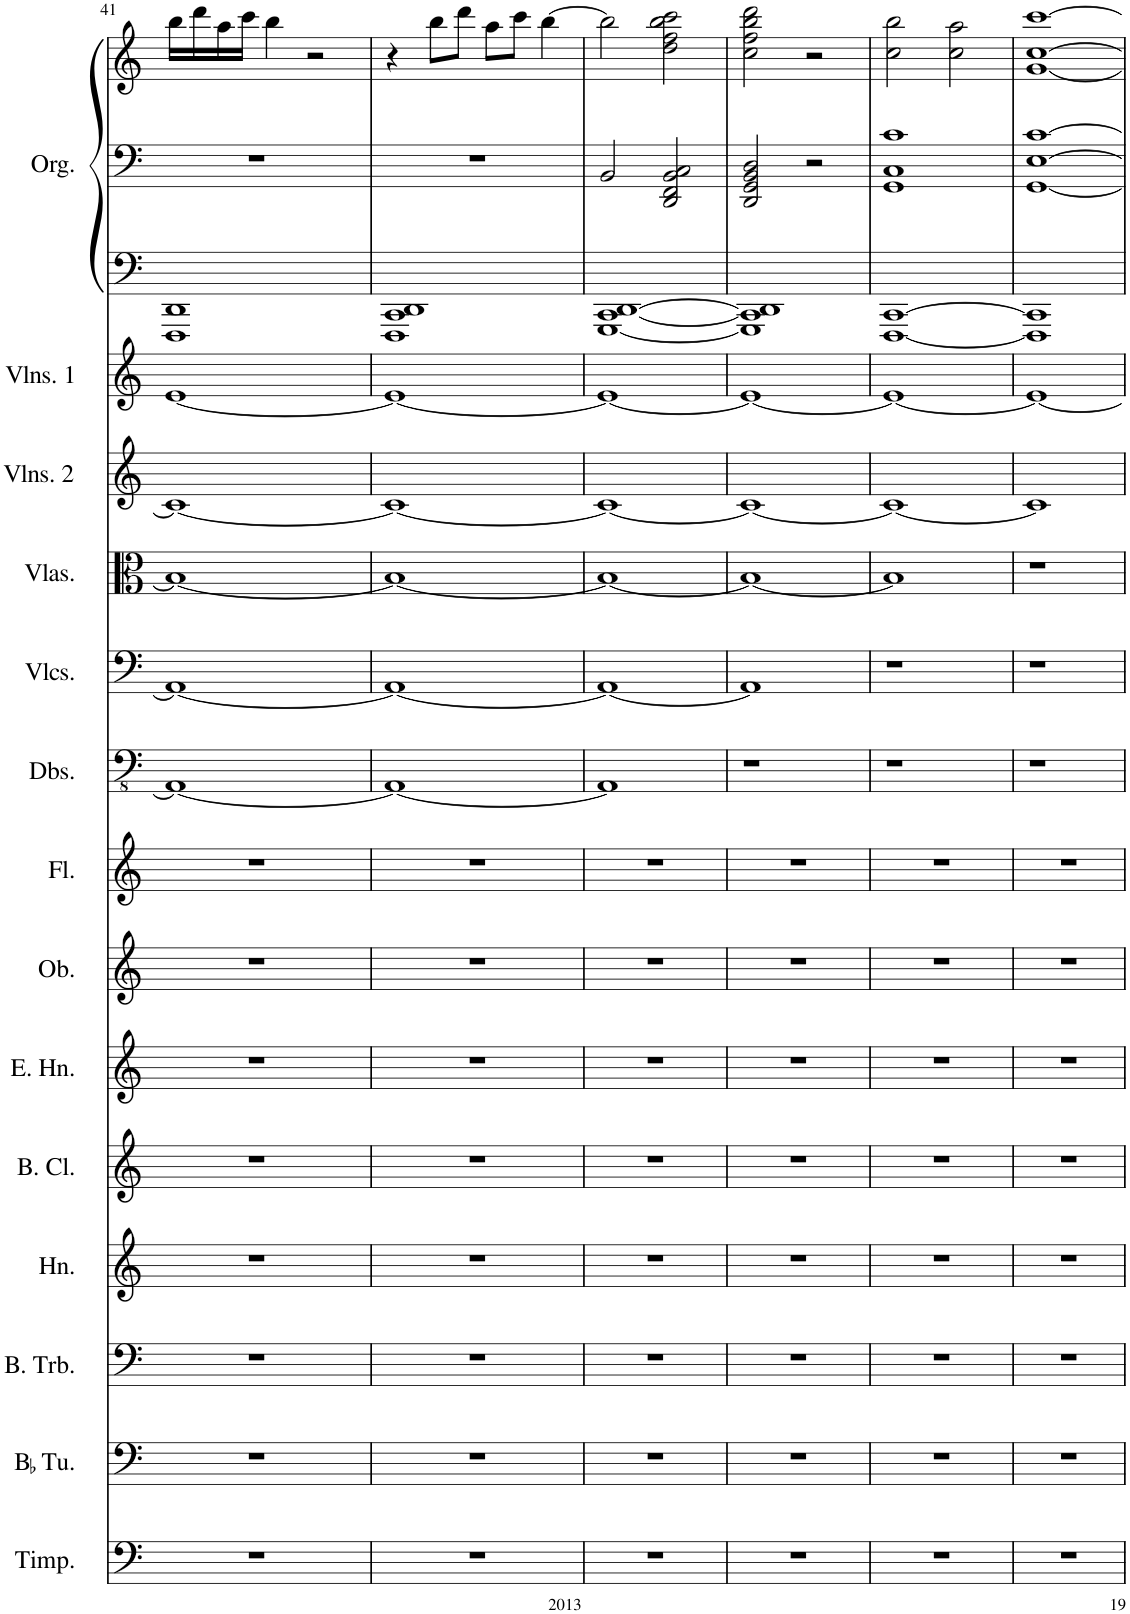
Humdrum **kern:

**kern	**kern	**kern	**kern	**kern	**kern	**kern	**kern	**kern	**kern	**kern	**kern	**kern	**kern	**kern	**kern
*part14	*part13	*part12	*part11	*part10	*part9	*part8	*part7	*part6	*part5	*part4	*part3	*part2	*part1	*part1	*part1
*staff16	*staff15	*staff14	*staff13	*staff12	*staff11	*staff10	*staff9	*staff8	*staff7	*staff6	*staff5	*staff4	*staff3	*staff2	*staff1
*I"Timpani	*I"BaccidentalFlat Tuba	*I"Bass Trombone	*I"Horn	*I"Bass Clarinet	*I"English Horn	*I"Oboe	*I"Flute	*I"Double Basses	*I"Violoncellos	*I"Violas	*I"Violins 2	*I"Violins 1	*I"Organ	*	*
*I'Timp.	*I'BaccidentalFlat Tu.	*I'B. Trb.	*I'Hn.	*I'B. Cl.	*I'E. Hn.	*I'Ob.	*I'Fl.	*I'Dbs.	*I'Vlcs.	*I'Vlas.	*I'Vlns. 2	*I'Vlns. 1	*I'Org.	*	*
!!LO:PB:g=z
*clefF4	*clefF4	*clefF4	*clefG2	*clefG2	*clefG2	*clefG2	*clefG2	*clefFv4	*clefF4	*clefC3	*clefG2	*clefG2	*clefF4	*clefF4	*clefG2
*	*	*	*Trd4c7	*Trd8c14	*Trd4c7	*	*	*	*	*	*	*	*	*	*
*k[]	*k[]	*k[]	*k[]	*k[]	*k[]	*k[]	*k[]	*k[]	*k[]	*k[]	*k[]	*k[]	*k[]	*k[]	*k[]
*M4/4	*M4/4	*M4/4	*M4/4	*M4/4	*M4/4	*M4/4	*M4/4	*M4/4	*M4/4	*M4/4	*M4/4	*M4/4	*M4/4	*M4/4	*M4/4
=41	=41	=41	=41	=41	=41	=41	=41	=41	=41	=41	=41	=41	=41	=41	=41
1r	1r	1r	1r	1r	1r	1r	1r	1AAA_	1AA_	1B_	1c_	[1e	1FFF 1DD	1r	16bb\LL
.	.	.	.	.	.	.	.	.	.	.	.	.	.	.	16ddd\
.	.	.	.	.	.	.	.	.	.	.	.	.	.	.	16aa\
.	.	.	.	.	.	.	.	.	.	.	.	.	.	.	16ccc\JJ
.	.	.	.	.	.	.	.	.	.	.	.	.	.	.	4bb\
.	.	.	.	.	.	.	.	.	.	.	.	.	.	.	2r
=42	=42	=42	=42	=42	=42	=42	=42	=42	=42	=42	=42	=42	=42	=42	=42
1r	1r	1r	1r	1r	1r	1r	1r	1AAA_	1AA_	1B_	1c_	1e_	1FFF 1CC 1DD	1r	4r
.	.	.	.	.	.	.	.	.	.	.	.	.	.	.	8bb\L
.	.	.	.	.	.	.	.	.	.	.	.	.	.	.	8ddd\J
.	.	.	.	.	.	.	.	.	.	.	.	.	.	.	8aa\L
.	.	.	.	.	.	.	.	.	.	.	.	.	.	.	8ccc\J
.	.	.	.	.	.	.	.	.	.	.	.	.	.	.	[4bb\
=43	=43	=43	=43	=43	=43	=43	=43	=43	=43	=43	=43	=43	=43	=43	=43
1r	1r	1r	1r	1r	1r	1r	1r	1AAA]	1AA_	1B_	1c_	1e_	[1GGG [1CC [1DD	2BB/	2bb\]
.	.	.	.	.	.	.	.	.	.	.	.	.	.	2DD/ 2FF/ 2BB/ 2C/	2dd\ 2ff\ 2bb\ 2ccc\
=44	=44	=44	=44	=44	=44	=44	=44	=44	=44	=44	=44	=44	=44	=44	=44
1r	1r	1r	1r	1r	1r	1r	1r	1r	1AA]	1B_	1c_	1e_	1GGG] 1CC] 1DD]	2DD/ 2GG/ 2BB/ 2D/	2cc\ 2ff\ 2bb\ 2ddd\
.	.	.	.	.	.	.	.	.	.	.	.	.	.	2r	2r
=45	=45	=45	=45	=45	=45	=45	=45	=45	=45	=45	=45	=45	=45	=45	=45
1r	1r	1r	1r	1r	1r	1r	1r	1r	1r	1B]	1c_	1e_	[1FFF [1CC	1GG 1C 1c	2cc\ 2bb\
.	.	.	.	.	.	.	.	.	.	.	.	.	.	.	2cc\ 2aa\
=46	=46	=46	=46	=46	=46	=46	=46	=46	=46	=46	=46	=46	=46	=46	=46
1r	1r	1r	1r	1r	1r	1r	1r	1r	1r	1r	1c]	1e_	1FFF] 1CC]	[1GG [1E [1c	[1g [1cc [1ccc
=	=	=	=	=	=	=	=	=	=	=	=	=	=	=	=
*-	*-	*-	*-	*-	*-	*-	*-	*-	*-	*-	*-	*-	*-	*-	*-
